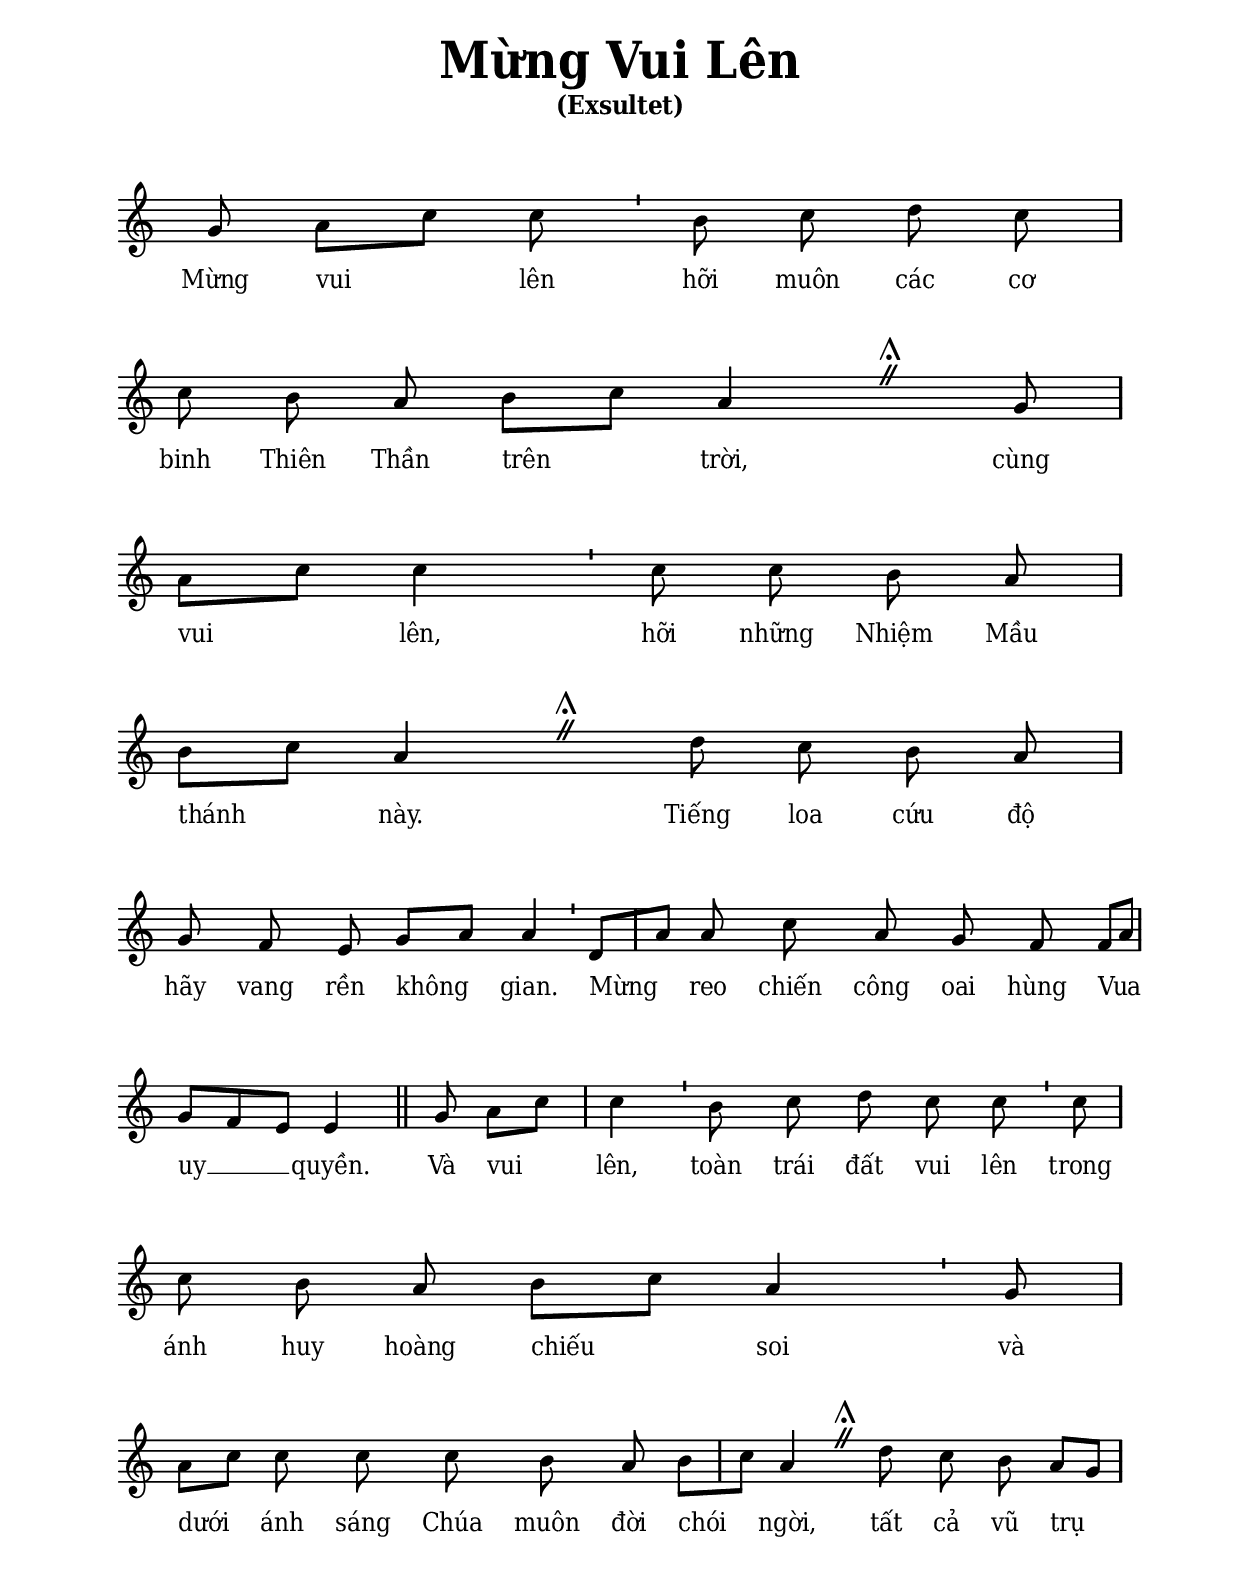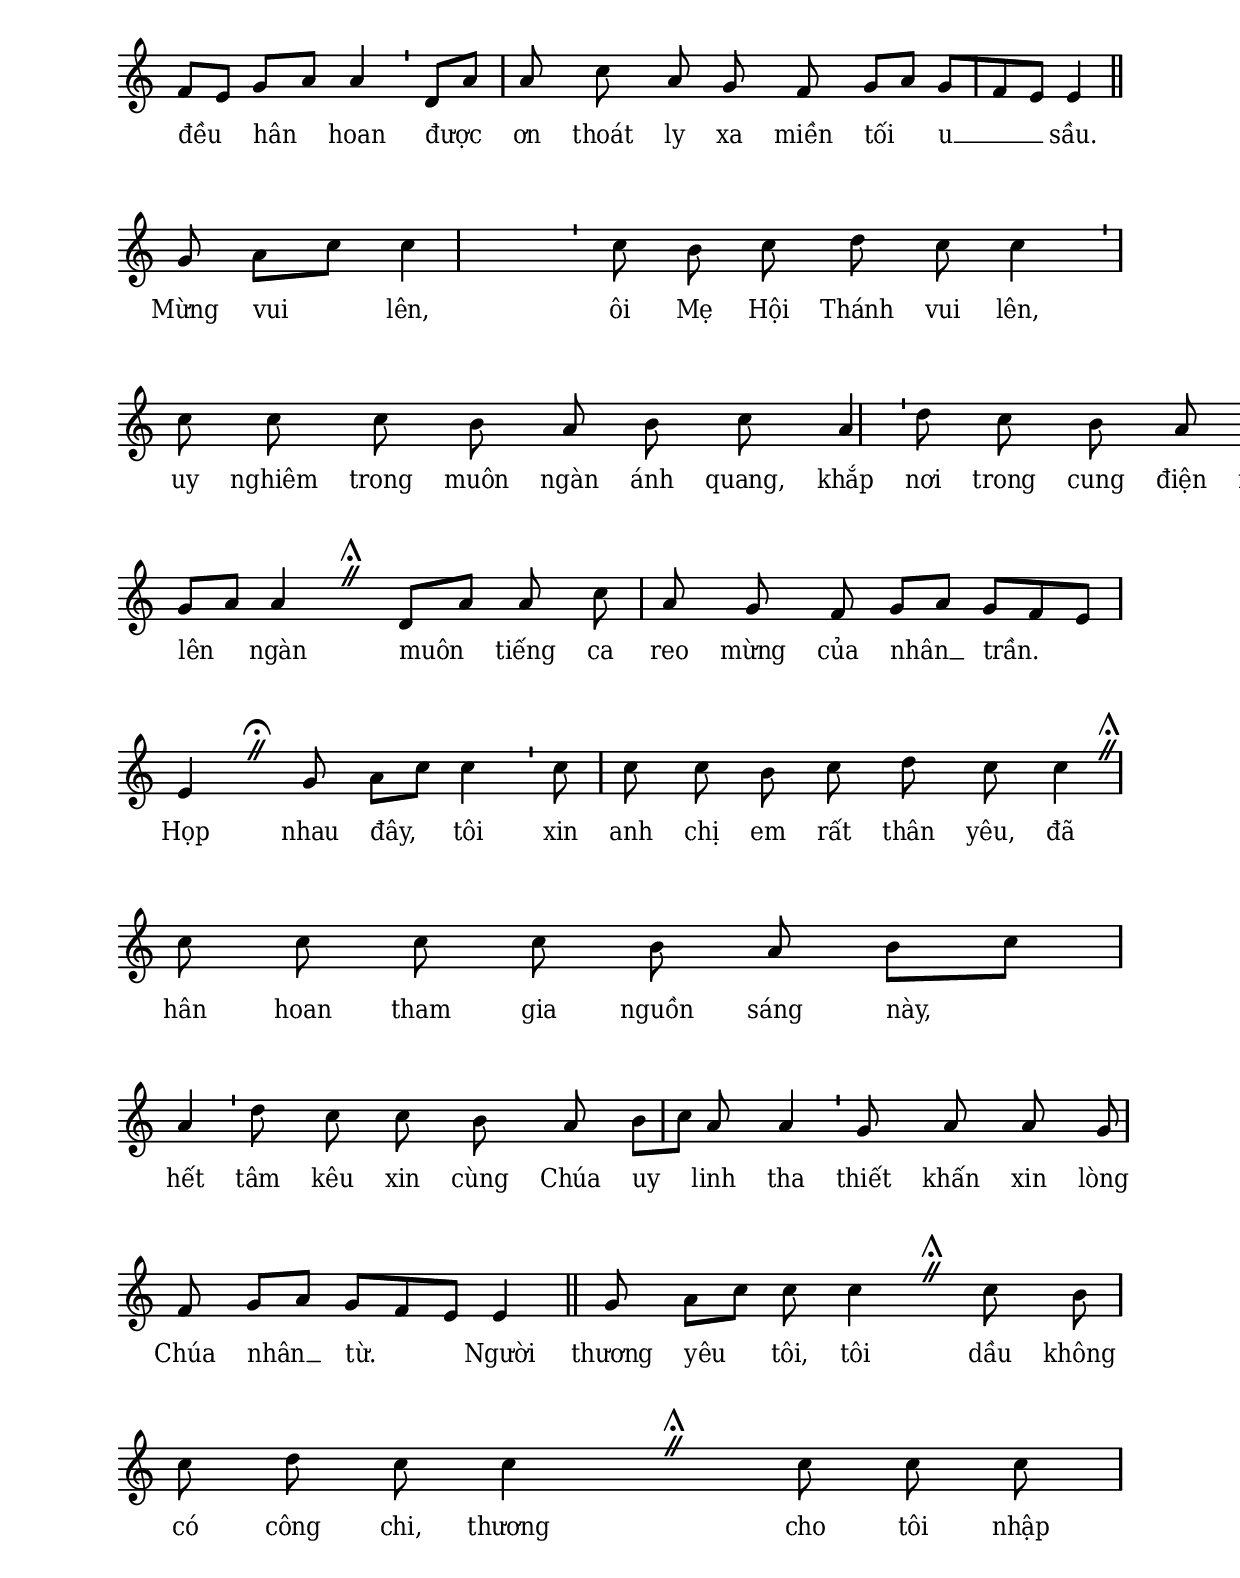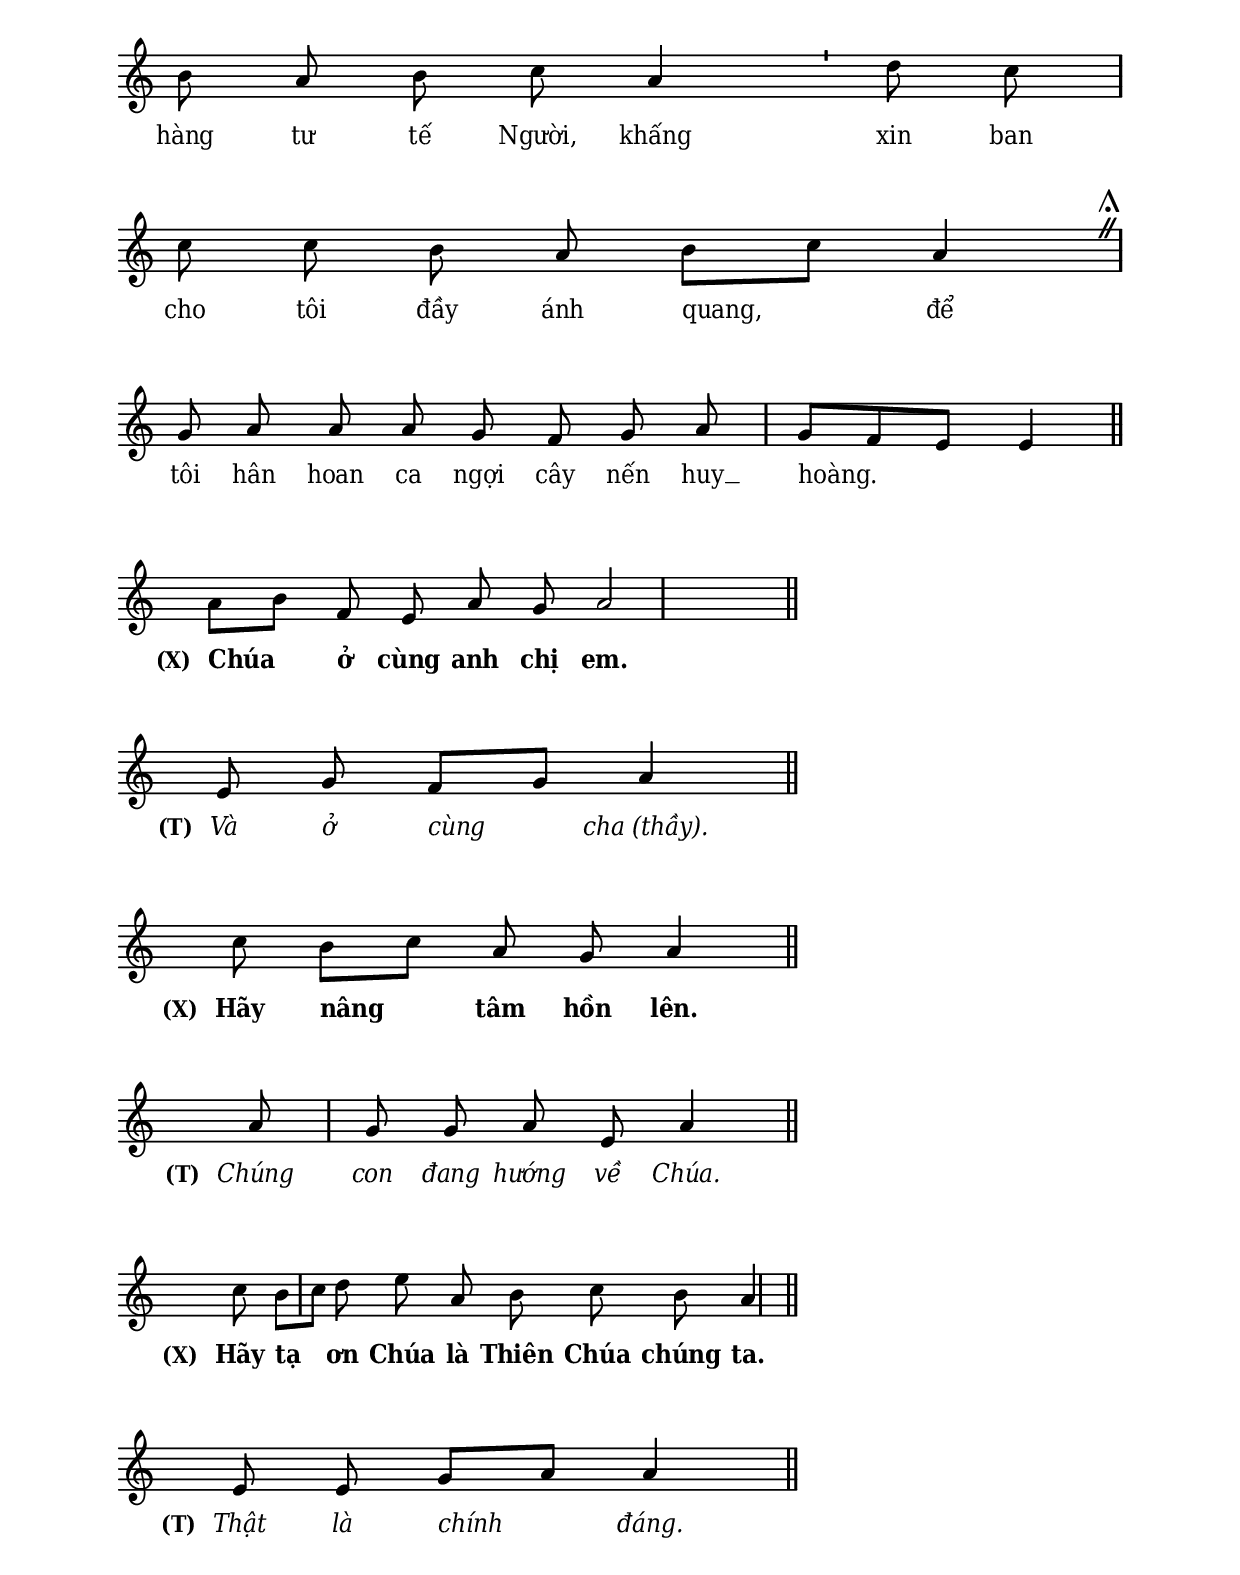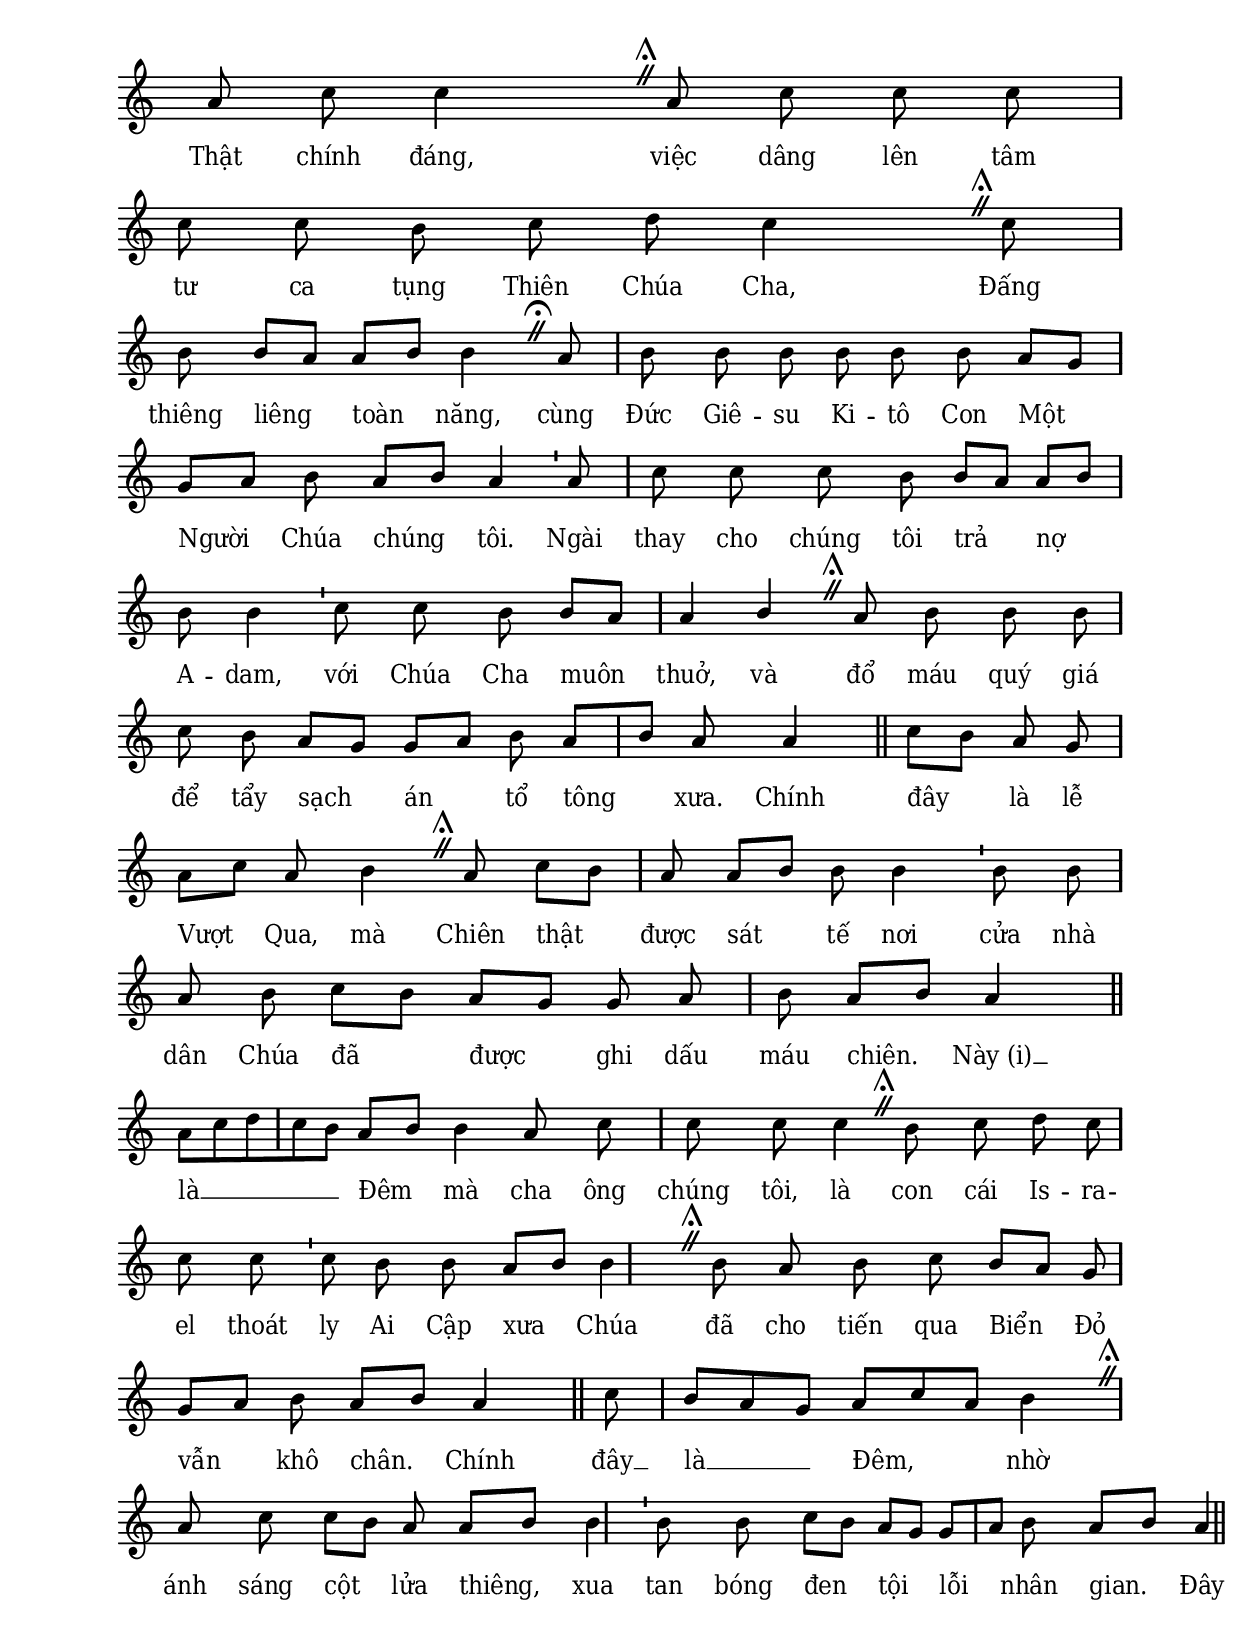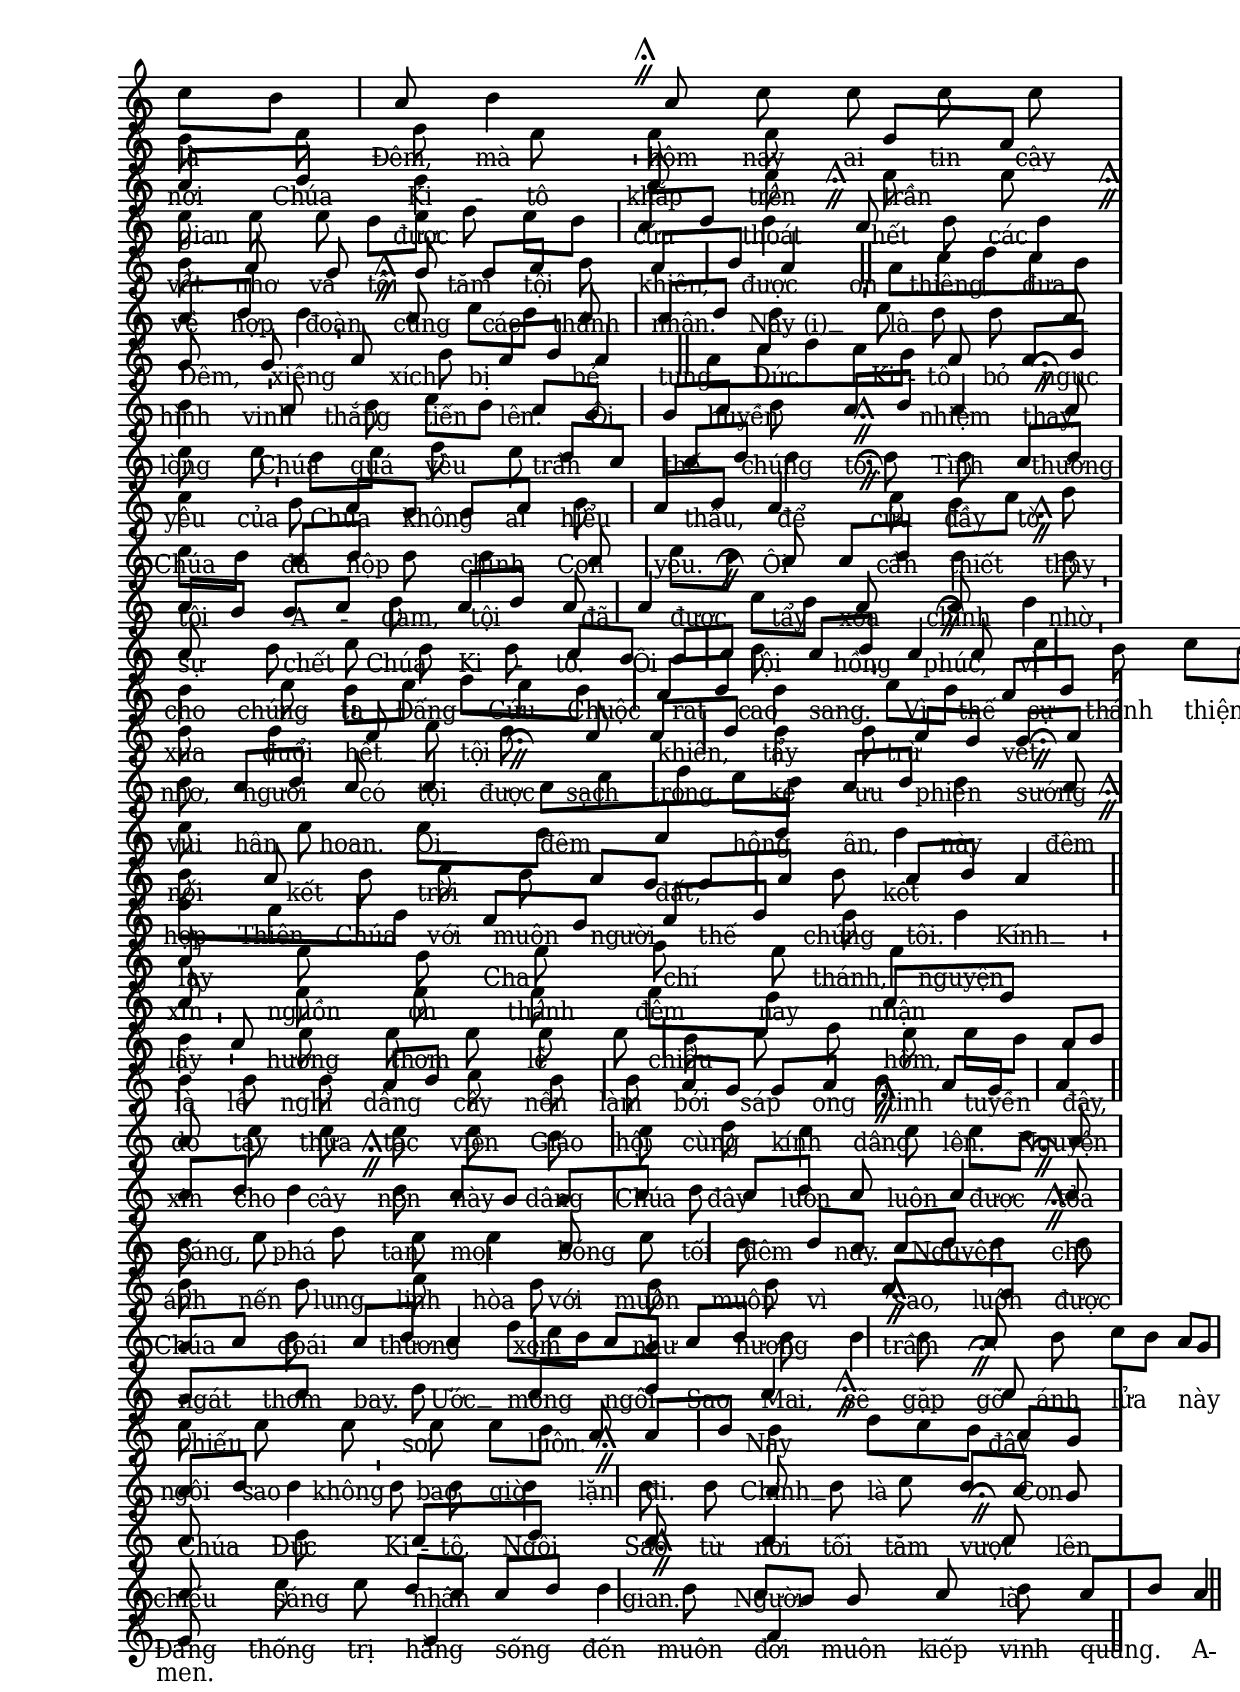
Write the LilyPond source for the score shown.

% Cài đặt chung
\version "2.22.1"
\include "english.ly"
\include "gregorian.ly"

\header {
  title = \markup { \fontsize #3 "Mừng Vui Lên" }
  subtitle = "(Exsultet)"
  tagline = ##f
}

% Nhạc điệp khúc
nhacDiepKhucMot = \relative c'' {
  \autoBeamOff
  g8 a [c] c \divisioMinima b c d c c b a b [c] a4 \divisioMaior
  g8 a [c] c4 \divisioMinima c8 c b a b [c] a4 \divisioMaior
  d8 c b a g f e g [a] a4 \divisioMinima
  d,8 [a'] a c a g f f [a] g8 [f e] e4 \finalis
  g8 a [c] c4 \divisioMinima b8 c d c c \divisioMinima
  c c b a b [c] a4 \divisioMinima
  g8 a [c] c c c b a b [c] a4 \divisioMaior
  d8 c b a [g] f [e] g [a] a4 \divisioMinima
  d,8 [a'] a c a g f g [a] g [f e] e4 \finalis
  g8 a [c] c4 \divisioMinima c8 b c d c c4 \divisioMinima
  c8 c c b a b c a4 \divisioMinima
  d8 c b a g f e g [a] a4 \divisioMaior
  d,8 [a'] a c a g f g [a] g [f e] e4 \divisioMaxima
  g8 a [c] c4 \divisioMinima c8 c c b c d c c4 \divisioMaior
  c8 c c c b a b [c] a4 \divisioMinima
  d8 c c b a b [c] a a4 \divisioMinima
  g8 a a g f g [a] g [f e] e4 \finalis
  g8 a [c] c c4 \divisioMaior
  c8 b c d c c4 \divisioMaior
  c8 c c b a b c a4 \divisioMinima
  d8 c c c b a b [c] a4 \divisioMaior
  g8 a a a g f g a g [f e] e4 \finalis \break
}

nhacDiepKhucHai = \relative c'' {
  \autoBeamOff
  a8 _[b] f e a g a2 \finalis \break
  <>^\markup { \halign #30 " " }
  e8 g f [g] a4 \finalis \break
  <>^\markup { \halign #35 " " }
  c8 b [c] a g a4 \finalis \break
  <>^\markup { \halign #40 " " }
  a8 g g a e a4 \finalis \break
  <>^\markup { \halign #35 " " }
  c8 b [c] d e a, b c b a4 \finalis \break \noPageBreak
  <>^\markup { \halign #35 " " }
  e8 e g [a] a4 \finalis \break \pageBreak
}

nhacDiepKhucBa = \relative c'' {
  \autoBeamOff
  a8 c c4 \divisioMaior
  a8 c c c c c b c d c4 \divisioMaior
  c8 b b [a] a [b] b4 \divisioMaxima
  a8 b b b b b b a [g] g [a] b a [b] a4 \divisioMinima
  a8 c c c b b [a] a [b] b b4 \divisioMinima
  c8 c b b [a] a4 \once \stemUp b \divisioMaior
  a8 b b b c b a [g] g [a] b a [b] a a4 \finalis
  c8 [b] a g a [c] a b4 \divisioMaior
  a8 c [b] a a [b] b b4 \divisioMinima
  b8 b a b c [b] a [g] g a b a [b] a4 \finalis
  a8 [c d c b] a [b] b4 a8 c c c c4 \divisioMaior
  b8 c d c c c \divisioMinima
  c b b a [b] b4 \divisioMaior
  b8 a b c b [a] g g [a] b a [b] a4 \finalis
  c8 b [a g] a [c a] b4 \divisioMaior
  a8 c c [b] a a [b] b4 \divisioMinima
  b8 b c [b] a [g] g [a] b a [b] a4 \finalis
  c8 [b] a b4 \divisioMaior
  a8 c c c c b c d c c c b [a] a [b] b4 \divisioMinima
  a8 c c c c c c b [c] d c [b] a [b] b4 \divisioMaior
  a8 b b4 \divisioMaior
  b8 a g g g [a] b a [b] a4 \finalis
  a8 [c d c b] a [b] b4 \divisioMaior
  a8 c [b] a a [b] b4 \divisioMinima
  c8 b b a g g \divisioMinima
  a b a [b] a4 \finalis
  a8 [c d c b] a a [b] b4 \divisioMinima
  a8 b c [b] a [g] g [a] b a [b] a4 \divisioMaxima
  a8 c c b [c] d c b [a] a [b] b4 \divisioMaior
  b8 b a [b] c4 \divisioMinima
  b8 a [g] g [a] b a [b] a4 \divisioMaxima
  c8 b [c] d c [b] a [b] b b4 \divisioMinima
  a8 c [b] a a [b] b4 \divisioMaior
  b8 a [g] g [a] b a [b] a a4 \divisioMaxima
  c8 [b] a a b4 \divisioMinima
  a8 b c b b a [g] g [a] b a [b] a4 \divisioMaxima
  a8 c4 \divisioMinima
  b8 c [b] a a [b] b b4 c8 b [c] d [c b] a [b] b4 \divisioMinima
  c8 [b] a [b] b b4 \divisioMinima
  a8 c b a a [b] b4 b8 a [g] g [a] b a [b] a a4 \divisioMaxima
  a8 [c d] c [b] a [b] b4 \divisioMaxima
  a8 c c c [b] a [b] b4 \divisioMaior
  b8 a b c b a [g] g [a] b a [b] a4 \finalis
  d8 [c b] a [g] a [b] b b4 a8 c b c d c c4 \divisioMinima
  a8 c c c c [b] a [b] b4 \divisioMinima
  a8 c c c c c b c d c c [b] a [b] b4 \divisioMinima
  b8 b a [b] c b b a [g] g [a] b a [g] a4 \finalis
  a8 c c c c b c d c4 \divisioMaior
  c8 c [b] a a [b] b4 \divisioMaior
  b8 a [g] g [a] b a [b] a a4 \divisioMaxima
  a8 b c d c c4a8 c b b [a] a [b] b4 \divisioMaior
  b8 b b c b b b a [g] g [a] b a [b] a4
  d8 [c b] a [g] a [b] b b4 \divisioMaior
  b8 a b c [b] a [g] g [a] b a [b] a4 \divisioMaxima
  a8 c c c c c [b] a a [b] b4 \divisioMaior
  d8 [c b] a [g] a [b] b4 \divisioMinima
  b8 b b4 \divisioMaior
  b8 b a b c b [a] g a b a [b] a a4 \divisioMaxima
  a8 a c c b [a] a [b] b4 \divisioMaior
  b8 a [g] g a b a [b] a4 \finalis
  g8 g4 [a] \bar "||"
}

% Lời điệp khúc
loiDiepKhucMot = \lyricmode {
  Mừng vui lên hỡi muôn các cơ binh Thiên Thần trên trời,
  cùng vui lên, hỡi những Nhiệm Mầu thánh này.
  Tiếng loa cứu độ hãy vang rền không gian.
  Mừng reo chiến công oai hùng Vua uy __ quyền.
  Và vui lên, toàn trái đất vui lên trong ánh huy hoàng chiếu soi
  và dưới ánh sáng Chúa muôn đời chói ngời,
  tất cả vũ trụ đều hân hoan được ơn thoát ly xa miền tối u __ sầu.
  Mừng vui lên, ôi Mẹ Hội Thánh vui lên, uy nghiêm trong muôn ngàn ánh quang,
  khắp nơi trong cung điện này hòa vang lên ngàn muôn tiếng ca reo mừng của nhân __ trần.
  Họp nhau đây, tôi xin anh chị em rất thân yêu, đã hân hoan tham gia nguồn sáng này,
  hết tâm kêu xin cùng Chúa uy linh tha thiết khấn xin lòng Chúa nhân __ từ.
  Người thương yêu tôi, tôi dầu không có công chi, thương cho tôi nhập hàng tư tế Người,
  khấng xin ban cho tôi đầy ánh quang, để tôi hân hoan ca ngợi cây nến huy __ hoàng.
}

loiDiepKhucHai = \lyricmode {
  \override Lyrics.LyricText.font-series = #'bold
  \set stanza = #"(X) "
  Chúa ở cùng anh chị em.
  \revert Lyrics.LyricText.font-series
  \override LyricText.font-shape = #'italic
  \set stanza = #"(T) "
  Và ở cùng "cha (thầy)."
  \revert Lyrics.LyricText.font-shape
  \override Lyrics.LyricText.font-series = #'bold
  \set stanza = #"(X) "
  Hãy nâng tâm hồn lên.
  \revert Lyrics.LyricText.font-series
  \override LyricText.font-shape = #'italic
  \set stanza = #"(T) "
  Chúng con đang hướng về Chúa.
  \revert Lyrics.LyricText.font-shape
  \override Lyrics.LyricText.font-series = #'bold
  \set stanza = #"(X) "
  Hãy tạ ơn Chúa là Thiên Chúa chúng ta.
  \revert Lyrics.LyricText.font-series
  \override LyricText.font-shape = #'italic
  \set stanza = #"(T) "
  Thật là chính đáng.
}

loiDiepKhucBa = \lyricmode {
  Thật chính đáng, việc dâng lên tâm tư ca tụng Thiên Chúa Cha,
  Đấng thiêng liêng toàn năng,
  cùng Đức Giê -- su Ki -- tô Con Một Người Chúa chúng tôi.
  Ngài thay cho chúng tôi trả nợ A -- dam,
  với Chúa Cha muôn thuở,
  và đổ máu quý giá để tẩy sạch án tổ tông xưa.
  Chính đây là lễ Vượt Qua, mà Chiên thật được sát tế
  nơi cửa nhà dân Chúa đã được ghi dấu máu chiên.
  "Này (i)" __ là __ Đêm mà cha ông chúng tôi,
  là con cái Is -- ra -- el thoát ly Ai Cập xưa
  Chúa đã cho tiến qua Biển Đỏ vẫn khô chân.
  Chính đây __ là __ Đêm, nhờ ánh sáng cột lửa thiêng,
  xua tan bóng đen tội lỗi nhân gian.
  Đây là Đêm, mà hôm nay ai tin cậy nơi Chúa Ki -- tô khắp trên trần gian
  được cứu thoát hết các vết nhơ và tối tăm tội khiên,
  được ơn thiêng, đưa về hợp đoàn cùng các thánh nhân.
  "Này (i)" __ là __ Đêm, xiềng xích bị bẻ tung,
  Đức Ki -- tô bỏ ngục hình vinh thắng tiến lên.
  Ôi __ huyền nhiệm thay,
  lòng Chúa quá yêu trần thế chúng tôi.
  Tình thương yêu của Chúa không ai hiểu thấu,
  để cứu đầy tờ, Chúa đã nộp chính Con yêu.
  Ôi cần thiết thay tội A -- dam,
  tội đã được tẩy xóa chính nhờ sự chết Chúa Ki -- tô.
  Ôi tội hồng phúc, vì cho chúng ta Đấng Cứu Chuộc rất cao sang.
  Vì thế sự thánh thiện của đêm nay xua đuổi hết __ tội khiên,
  tẩy trừ vết nhơ, người có tội được sạch trong,
  kẻ ưu phiền sướng vui hân hoan.
  Ôi __ đêm hồng ân, này đêm nối kết trời đất,
  kết hợp Thiên Chúa với muôn người thế chúng tôi.
  Kính __ lạy Cha chí thánh,
  nguyện xin nguồn ơn thánh đêm nay nhận lấy hương thơm lễ chiều hôm,
  là lễ nghi dâng cây nến làm bởi sáp ong tinh tuyền đây,
  do tay thừa tác viên Giáo hội cùng kính dâng lên.
  Nguyện xin cho cây nến này dâng Chúa đây luôn luôn được tỏa sáng,
  phá tan mọi bóng tối đêm nay.
  Nguyện cho ánh nến lung linh hòa với muôn muôn vì sao,
  luôn được Chúa đoái thương
  xem như hương trầm ngát thơm bay.
  Ước __ mong ngôi Sao Mai, sẽ gặp gỡ ánh lửa này chiếu soi luôn.
  Này đây ngôi sao không bao giờ lặn đi.
  Chính __ là Con Chúa Đức Ki -- tô,
  Ngôi Sao từ nơi tối tăm vượt lên chiếu sáng nhân gian.
  Người là Đấng thống trị hằng sống đến muôn đời muôn kiếp vinh quang.
  A -- men.
}

% Dàn trang
\paper {
  #(set-paper-size "a4")
  top-margin = 15\mm
  bottom-margin = 15\mm
  left-margin = 20\mm
  right-margin = 20\mm
  indent = #0
  #(define fonts
	 (make-pango-font-tree "DejaVu Serif Condensed"
	 		       "DejaVu Serif Condensed"
			       "DejaVu Serif Condensed"
			       (/ 20 20)))
  system-system-spacing = #'((basic-distance . 12)
                             (minimum-distance . 12.5)
                             (padding . 1))
  score-system-spacing = #'((basic-distance . 12)
                             (minimum-distance . 12.5)
                             (padding . 1))
  page-count = 5
  print-page-number = ##f
}

% Thiết lập tông nhịp
TongNhip = { \key c \major }

\score {
  \new ChoirStaff <<
    \new Staff = chorus <<
      \new Voice = "sopranos" {
        \TongNhip \nhacDiepKhucMot
      }
    >>
    \new Lyrics \with {
          \override VerticalAxisGroup.
            nonstaff-relatedstaff-spacing.padding = #1.5
          \override VerticalAxisGroup.
            nonstaff-unrelatedstaff-spacing.padding = #1.5
        }
        \lyricsto sopranos \loiDiepKhucMot
  >>
  \layout {
    \override Staff.TimeSignature.transparent = ##t
    %\override Lyrics.LyricText.font-size = #+2
    \override Lyrics.LyricSpace.minimum-distance = #3
    \override Score.BarNumber.break-visibility = ##(#f #f #f)
    \override Score.SpacingSpanner.uniform-stretching = ##t
    %\override Score.SpacingSpanner packed-spacing = ##t
    \override LyricHyphen.minimum-distance = #3
    \set Score.defaultBarType = ""
    \set Score.barAlways = ##t
    ragged-last = ##f
    \override Score.SpacingSpanner.packed-spacing = ##f
  }
}

%\markup { \vspace #0.5 }

\score {
  \new ChoirStaff <<
    \new Staff = chorus <<
      \new Voice = "sopranos" {
        \TongNhip \nhacDiepKhucHai
      }
    >>
    \new Lyrics \with {
          \override VerticalAxisGroup.
            nonstaff-relatedstaff-spacing.padding = #1.5
          \override VerticalAxisGroup.
            nonstaff-unrelatedstaff-spacing.padding = #1.5
        }
        \lyricsto sopranos \loiDiepKhucHai
  >>
  \layout {
    \override Staff.TimeSignature.transparent = ##t
    %\override Lyrics.LyricText.font-size = #+2
    \override Lyrics.LyricSpace.minimum-distance = #1
    \override Score.BarNumber.break-visibility = ##(#f #f #f)
    \override Score.SpacingSpanner.uniform-stretching = ##t
    %\override Score.SpacingSpanner packed-spacing = ##t
    \override LyricHyphen.minimum-distance = #3
    \set Score.defaultBarType = ""
    \set Score.barAlways = ##t
    line-width = 115
    ragged-right = ##f
    ragged-last = ##f
    indent = 0
    \override Score.SpacingSpanner.packed-spacing = ##f
  }
}

\score {
  \new ChoirStaff <<
    \new Staff = chorus <<
      \new Voice = "sopranos" {
        \TongNhip \nhacDiepKhucBa
      }
    >>
    \new Lyrics \with {
          \override VerticalAxisGroup.
            nonstaff-relatedstaff-spacing.padding = #1.5
          \override VerticalAxisGroup.
            nonstaff-unrelatedstaff-spacing.padding = #1.5
        }
        \lyricsto sopranos \loiDiepKhucBa
  >>
  \layout {
    \override Staff.TimeSignature.transparent = ##t
    %\override Lyrics.LyricText.font-size = #+2
    \override Lyrics.LyricSpace.minimum-distance = #3
    \override Score.BarNumber.break-visibility = ##(#f #f #f)
    %\override Score.SpacingSpanner.uniform-stretching = ##t
    %\override Score.SpacingSpanner packed-spacing = ##t
    \override LyricHyphen.minimum-distance = #3
    \set Score.defaultBarType = ""
    \set Score.barAlways = ##t
    ragged-last = ##f
    \override Score.SpacingSpanner.packed-spacing = ##f
  }
}
